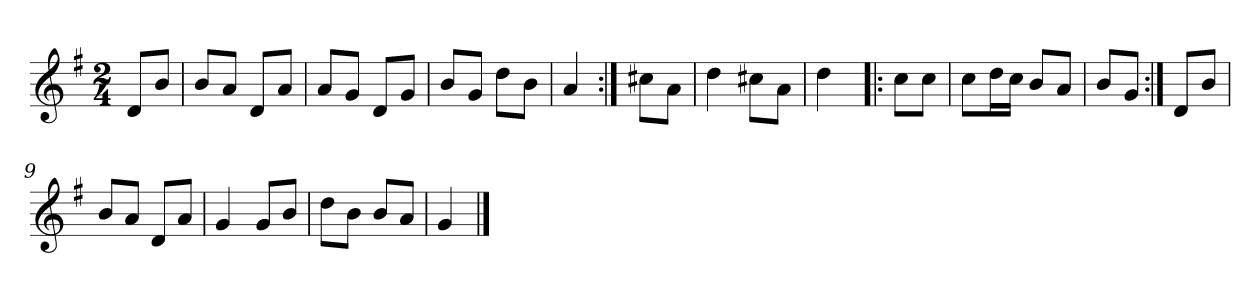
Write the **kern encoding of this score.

**kern
*part1
*staff1
*clefG2
*k[f#]
*G:
*M2/4
*MM120
=
8d/L
8b/J
=1
8b/L
8a/J
8d/L
8a/J
=2
8a/L
8g/J
8d/L
8g/J
=3
8b/L
8g/J
8dd\L
8b\J
=4
4a
=:|!
8cc#X\L
8a\J
=5
4dd
8cc#X\L
8a\J
=6
4dd
=!|:
8cc\L
8cc\J
=7
8cc\L
16dd\L
16cc\JJ
8b/L
8a/J
=8
8b/L
8g/J
=:|!
8d/L
8b/J
=9
8b/L
8a/J
8d/L
8a/J
=10
4g
8g/L
8b/J
=11
8dd\L
8b\J
8b/L
8a/J
=12
4g
==
*-
